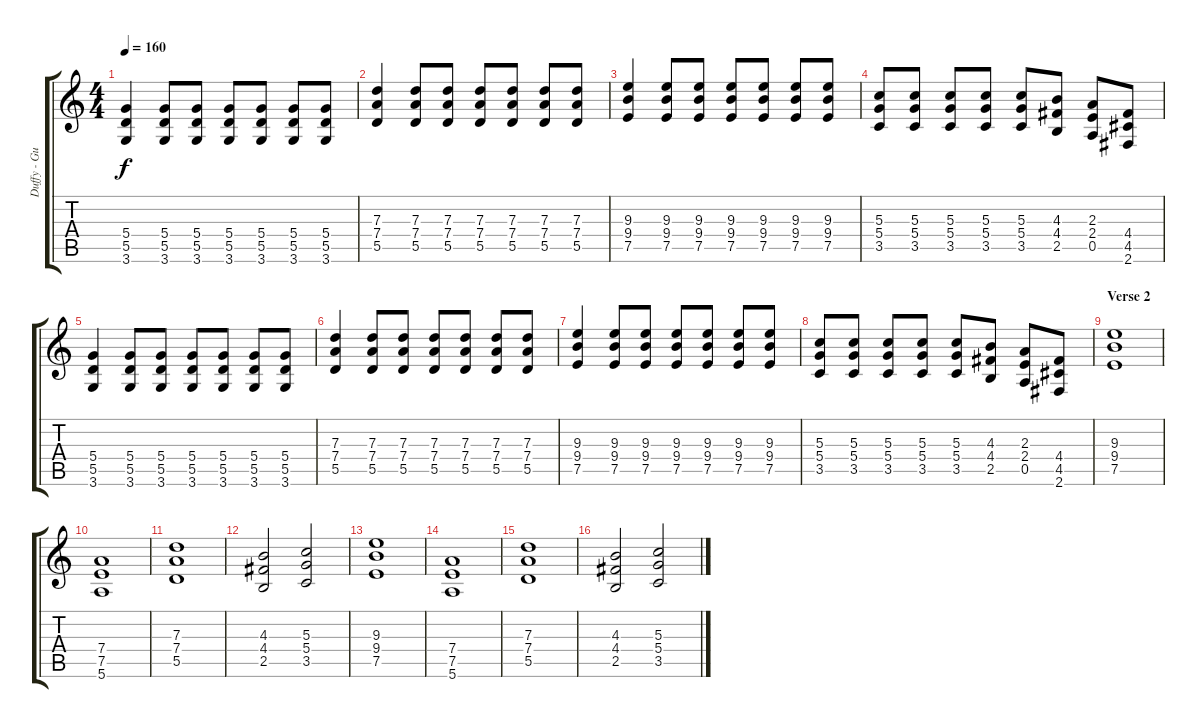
\track ("Duffy - Guitars" "Duffy - Gu") {instrument distortionguitar}
\staff {score tabs}
\tuning (E4 B3 G3 D3 A2 E2) {hide}
\ts (4 4)
\tempo 160
\clef g2
\ks c
(5.4 5.5 3.6).4{dy f} (5.4 5.5 3.6).8 (5.4 5.5 3.6).8 (5.4 5.5 3.6).8 (5.4 5.5 3.6).8 (5.4 5.5 3.6).8 (5.4 5.5 3.6).8 |
(7.3 7.4 5.5).4 (7.3 7.4 5.5).8 (7.3 7.4 5.5).8 (7.3 7.4 5.5).8 (7.3 7.4 5.5).8 (7.3 7.4 5.5).8 (7.3 7.4 5.5).8 |
(9.3 9.4 7.5).4 (9.3 9.4 7.5).8 (9.3 9.4 7.5).8 (9.3 9.4 7.5).8 (9.3 9.4 7.5).8 (9.3 9.4 7.5).8 (9.3 9.4 7.5).8 |
(5.3 5.4 3.5).8 (5.3 5.4 3.5).8 (5.3 5.4 3.5).8 (5.3 5.4 3.5).8 (5.3 5.4 3.5).8 (4.3 4.4 2.5).8 (2.3 2.4 0.5).8 (4.4 4.5 2.6).8 |
(5.4 5.5 3.6).4 (5.4 5.5 3.6).8 (5.4 5.5 3.6).8 (5.4 5.5 3.6).8 (5.4 5.5 3.6).8 (5.4 5.5 3.6).8 (5.4 5.5 3.6).8 |
(7.3 7.4 5.5).4 (7.3 7.4 5.5).8 (7.3 7.4 5.5).8 (7.3 7.4 5.5).8 (7.3 7.4 5.5).8 (7.3 7.4 5.5).8 (7.3 7.4 5.5).8 |
(9.3 9.4 7.5).4 (9.3 9.4 7.5).8 (9.3 9.4 7.5).8 (9.3 9.4 7.5).8 (9.3 9.4 7.5).8 (9.3 9.4 7.5).8 (9.3 9.4 7.5).8 |
(5.3 5.4 3.5).8 (5.3 5.4 3.5).8 (5.3 5.4 3.5).8 (5.3 5.4 3.5).8 (5.3 5.4 3.5).8 (4.3 4.4 2.5).8 (2.3 2.4 0.5).8 (4.4 4.5 2.6).8 |
\section ("" "Verse 2")
(9.3 9.4 7.5).1 |
(7.4 7.5 5.6).1 |
(7.3 7.4 5.5).1 |
(4.3 4.4 2.5).2 (5.3 5.4 3.5).2 |
(9.3 9.4 7.5).1 |
(7.4 7.5 5.6).1 |
(7.3 7.4 5.5).1 |
(4.3 4.4 2.5).2 (5.3 5.4 3.5).2
